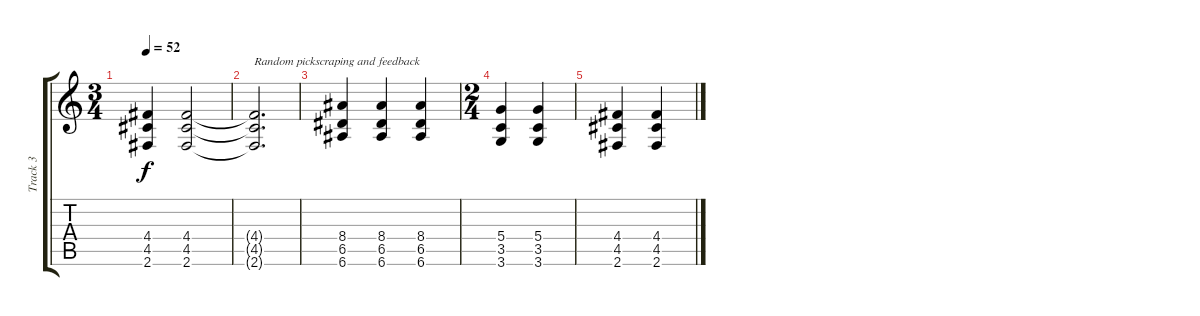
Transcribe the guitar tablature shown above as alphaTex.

\track ("Track 3" "Track 3") {instrument distortionguitar}
\staff {score tabs}
\tuning (E4 B3 G3 D3 A2 E2) {hide}
\ts (3 4)
\tempo 52
\clef g2
\ks c
(4.4 4.5 2.6).4{dy f} (4.4 4.5 2.6).2 |
(4.4{t} 4.5{t} 2.6{t}).2{d txt "Random pickscraping and feedback"} |
(8.4 6.5 6.6).4 (8.4 6.5 6.6).4 (8.4 6.5 6.6).4 |
\ts (2 4)
(5.4 3.5 3.6).4 (5.4 3.5 3.6).4 |
(4.4 4.5 2.6).4 (4.4 4.5 2.6).4
